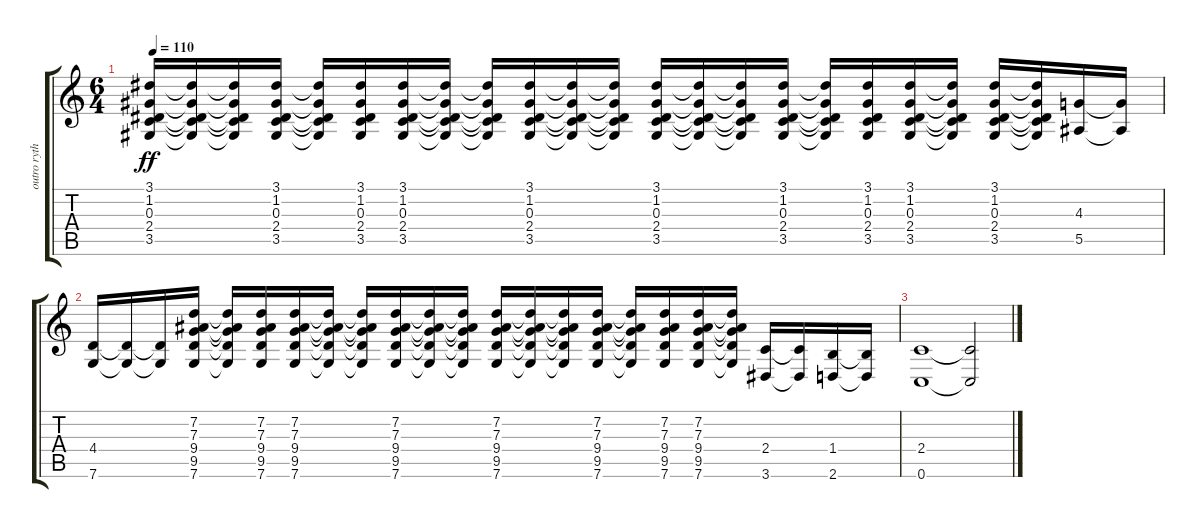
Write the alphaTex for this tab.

\track ("outro rythym" "outro ryth") {instrument acousticguitarsteel}
\staff {score tabs}
\tuning (C4 G3 Eb3 Bb2 F2 C2) {hide}
\ts (6 4)
\tempo 110
\clef g2
\ks c
(3.1 1.2 0.3 2.4 3.5).16{dy ff} (3.1{t} 1.2{t} 0.3{t} 2.4{t} 3.5{t}).16 (3.1{t} 1.2{t} 0.3{t} 2.4{t} 3.5{t}).16 (3.1 1.2 0.3 2.4 3.5).16 (3.1{t} 1.2{t} 0.3{t} 2.4{t} 3.5{t}).16 (3.1 1.2 0.3 2.4 3.5).16 (3.1 1.2 0.3 2.4 3.5).16 (3.1{t} 1.2{t} 0.3{t} 2.4{t} 3.5{t}).16 (3.1{t} 1.2{t} 0.3{t} 2.4{t} 3.5{t}).16 (3.1 1.2 0.3 2.4 3.5).16 (3.1{t} 1.2{t} 0.3{t} 2.4{t} 3.5{t}).16 (3.1{t} 1.2{t} 0.3{t} 2.4{t} 3.5{t}).16 (3.1 1.2 0.3 2.4 3.5).16 (3.1{t} 1.2{t} 0.3{t} 2.4{t} 3.5{t}).16 (3.1{t} 1.2{t} 0.3{t} 2.4{t} 3.5{t}).16 (3.1 1.2 0.3 2.4 3.5).16 (3.1{t} 1.2{t} 0.3{t} 2.4{t} 3.5{t}).16 (3.1 1.2 0.3 2.4 3.5).16 (3.1 1.2 0.3 2.4 3.5).16 (3.1{t} 1.2{t} 0.3{t} 2.4{t} 3.5{t}).16 (3.1 1.2 0.3 2.4 3.5).16 (3.1{t} 1.2{t} 0.3{t} 2.4{t} 3.5{t}).16 (4.3 5.5).16 (4.3{t} 5.5{t}).16 |
(4.4 7.6).16 (4.4{t} 7.6{t}).16 (4.4{t} 7.6{t}).16 (7.2 7.3 9.4 9.5 7.6).16 (7.2{t} 7.3{t} 9.4{t} 9.5{t} 7.6{t}).16 (7.2 7.3 9.4 9.5 7.6).16 (7.2 7.3 9.4 9.5 7.6).16 (7.2{t} 7.3{t} 9.4{t} 9.5{t} 7.6{t}).16 (7.2{t} 7.3{t} 9.4{t} 9.5{t} 7.6{t}).16 (7.2 7.3 9.4 9.5 7.6).16 (7.2{t} 7.3{t} 9.4{t} 9.5{t} 7.6{t}).16 (7.2{t} 7.3{t} 9.4{t} 9.5{t} 7.6{t}).16 (7.2 7.3 9.4 9.5 7.6).16 (7.2{t} 7.3{t} 9.4{t} 9.5{t} 7.6{t}).16 (7.2{t} 7.3{t} 9.4{t} 9.5{t} 7.6{t}).16 (7.2 7.3 9.4 9.5 7.6).16 (7.2{t} 7.3{t} 9.4{t} 9.5{t} 7.6{t}).16 (7.2 7.3 9.4 9.5 7.6).16 (7.2 7.3 9.4 9.5 7.6).16 (7.2{t} 7.3{t} 9.4{t} 9.5{t} 7.6{t}).16 (2.4 3.6).16 (2.4{t} 3.6{t}).16 (1.4 2.6).16 (1.4{t} 2.6{t}).16 |
(2.4 0.6).1 (2.4{t} 0.6{t}).2
